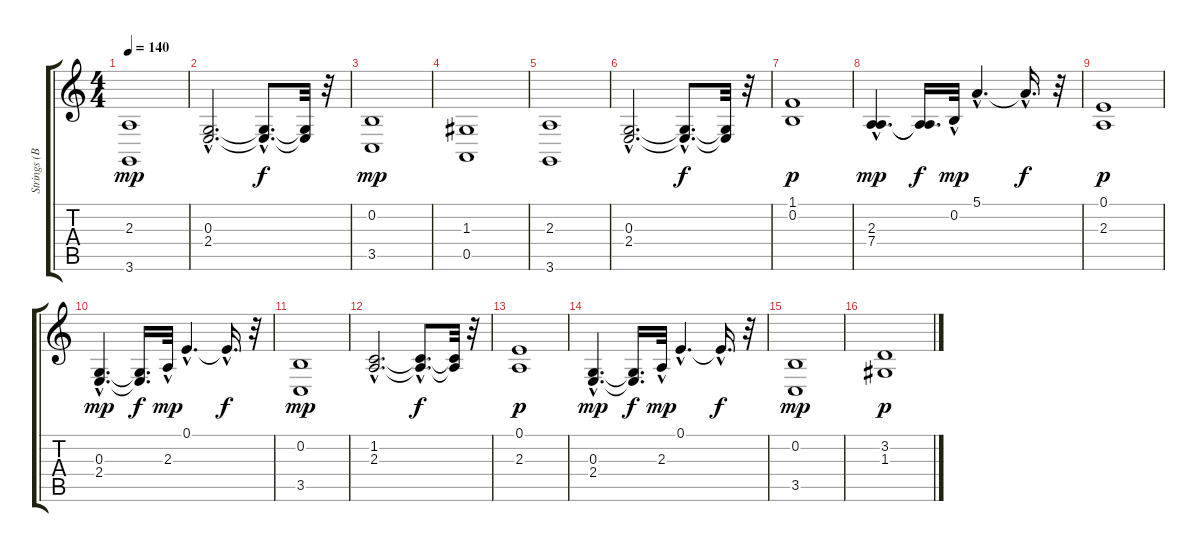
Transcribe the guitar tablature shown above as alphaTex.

\track ("Strings (BB)" "Strings (B") {instrument stringensemble2}
\staff {score tabs}
\tuning (E4 B3 G3 D3 A2 E2) {hide}
\ts (4 4)
\tempo 140
\clef g2
\ks c
(2.3 3.6).1{dy mp} |
(0.3{hac} 2.4{hac}).2{d} (0.3{hac t} 2.4{hac t}).8{d dy f} (0.3{t} 2.4{t}).32 r.32 |
(0.2 3.5).1{dy mp} |
(1.3 0.5).1 |
(2.3 3.6).1 |
(0.3{hac} 2.4{hac}).2{d} (0.3{hac t} 2.4{hac t}).8{d dy f} (0.3{t} 2.4{t}).32 r.32 |
(1.1 0.2).1{dy p} |
(2.3{hac} 7.4{hac}).4{d dy mp} (2.3{t} 7.4{t}).16{d dy f} 0.2{hac}.32{dy mp} 5.1{hac}.4{d} 5.1{hac t}.16{d dy f} r.32 |
(0.1 2.3).1{dy p} |
(0.3{hac} 2.4{hac}).4{d dy mp} (0.3{t} 2.4{t}).16{d dy f} 2.3{hac}.32{dy mp} 0.1{hac}.4{d} 0.1{hac t}.16{d dy f} r.32 |
(0.2 3.5).1{dy mp} |
(1.2{hac} 2.3{hac}).2{d} (1.2{hac t} 2.3{hac t}).8{d dy f} (1.2{t} 2.3{t}).32 r.32 |
(0.1 2.3).1{dy p} |
(0.3{hac} 2.4{hac}).4{d dy mp} (0.3{t} 2.4{t}).16{d dy f} 2.3{hac}.32{dy mp} 0.1{hac}.4{d} 0.1{hac t}.16{d dy f} r.32 |
(0.2 3.5).1{dy mp} |
(3.2 1.3).1{dy p volume 11}
